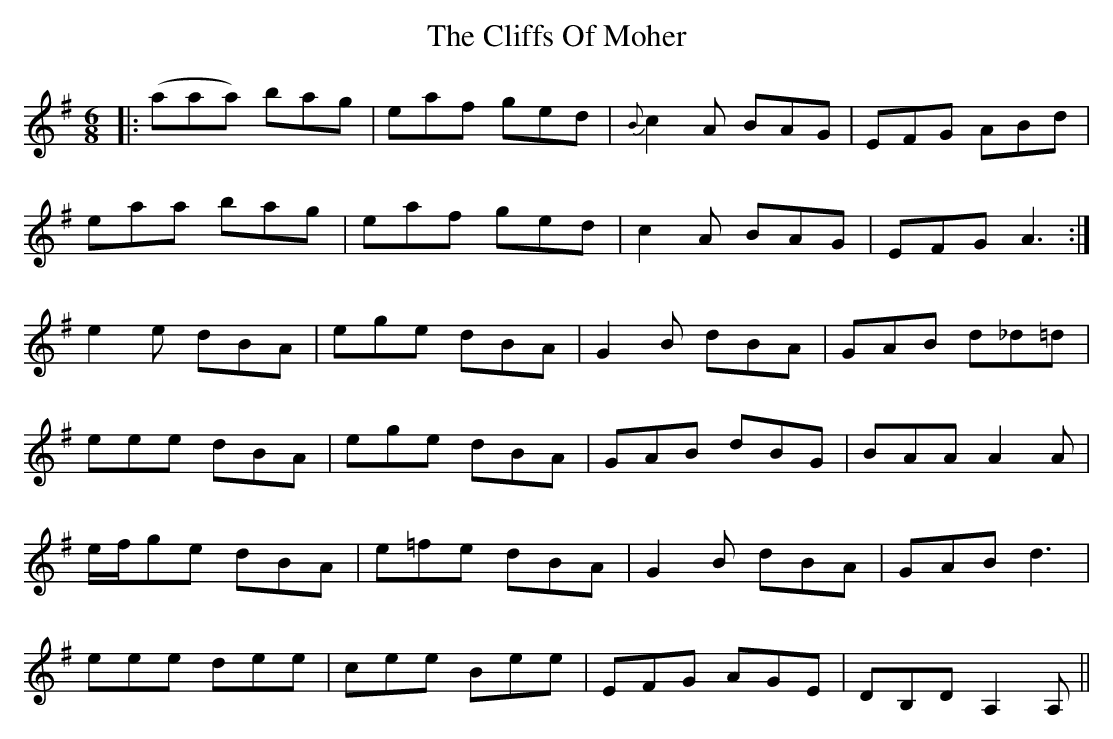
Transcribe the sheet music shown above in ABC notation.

X:1
T: The Cliffs Of Moher
M: 6/8
L: 1/8
K: Ador
|:(aaa) bag|eaf ged|{B}c2A BAG|EFG ABd|
eaa bag|eaf ged|c2A BAG|EFG A3:|
e2e dBA|ege dBA|G2B dBA|GAB d_d=d|
eee dBA|ege dBA|GAB dBG|BAA A2A|
e/f/ge dBA|e=fe dBA|G2B dBA|GAB d3|
eee dee|cee Bee|EFG AGE|DB,D A,2A,||
